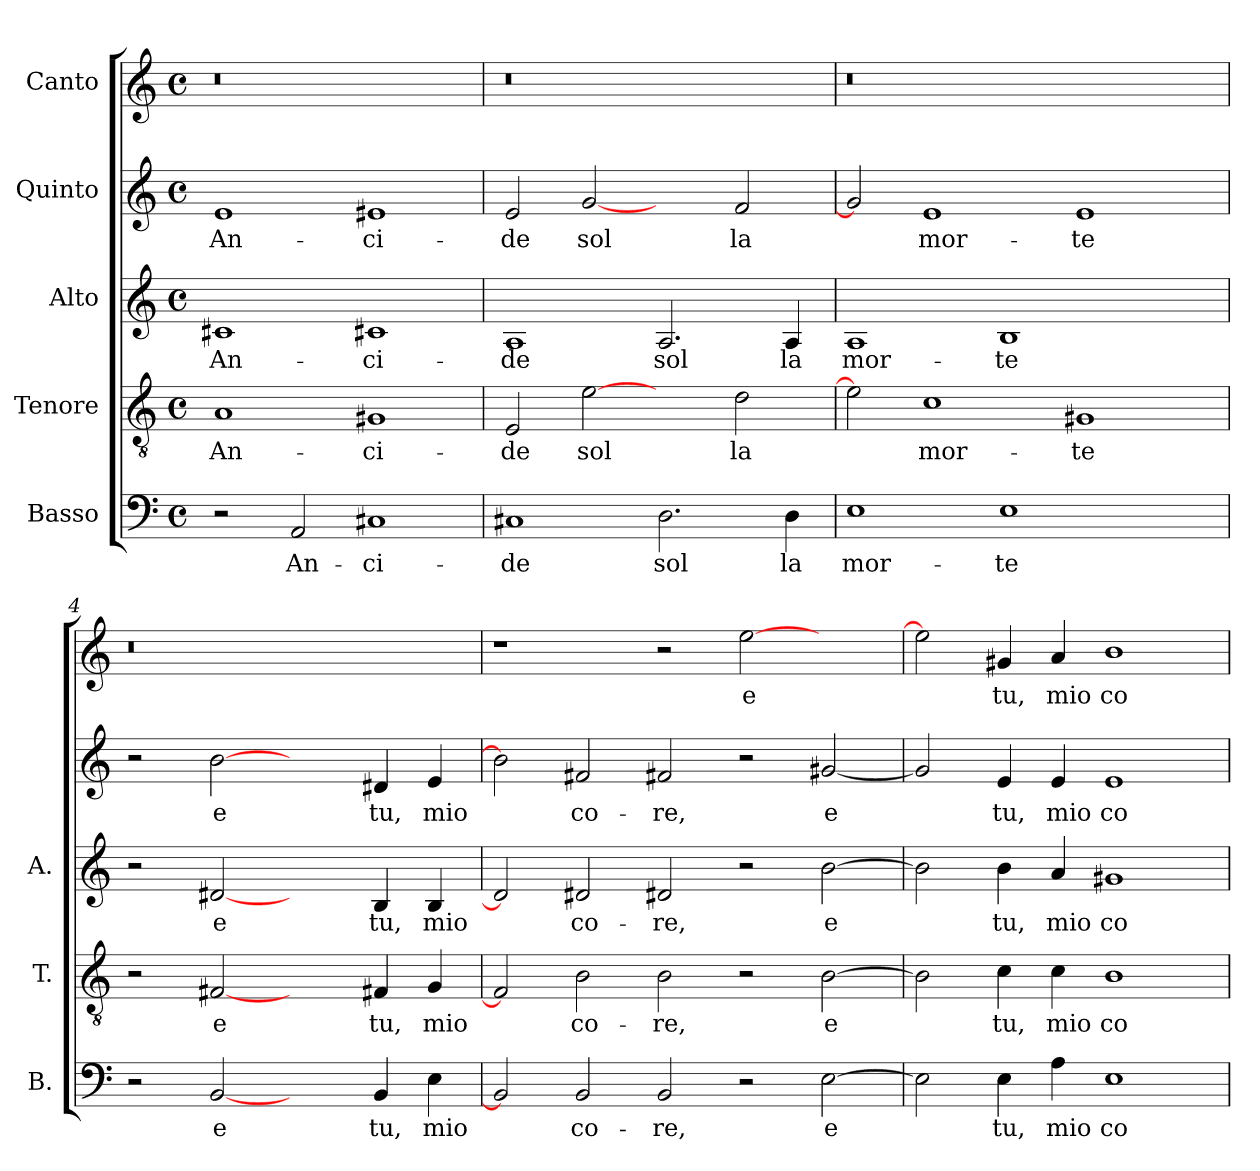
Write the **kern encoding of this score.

**kern	**text	**kern	**text	**kern	**text	**kern	**text	**kern	**text
*part5	*part5	*part4	*part4	*part3	*part3	*part2	*part2	*part1	*part1
*staff5	*staff5	*staff4	*staff4	*staff3	*staff3	*staff2	*staff2	*staff1	*staff1
*I"Basso	*	*I"Tenore	*	*I"Alto	*	*I"Quinto	*	*I"Canto	*
*I'B.	*	*I'T.	*	*I'A.	*	*	*	*	*
*clefF4	*	*clefGv2	*	*clefG2	*	*clefG2	*	*clefG2	*
*k[]	*	*k[]	*	*k[]	*	*k[]	*	*k[]	*
*C:	*	*C:	*	*C:	*	*C:	*	*C:	*
*M4/4	*	*M4/4	*	*M4/4	*	*M4/4	*	*M4/4	*
*met(c)	*	*met(c)	*	*met(c)	*	*met(c)	*	*met(c)	*
=1	=1	=1	=1	=1	=1	=1	=1	=1	=1
!	!	!	!	!	!	!	!	!LO:N:vis=0	!
2r	.	1A/	An-	1c#X/	An-	1e/	An-	1r	.
2AA/	An-	.	.	.	.	.	.	.	.
1C#X/	-ci-	1G#X/	-ci-	1c#X/	-ci-	1e#X/	-ci-	1ryy	.
=2	=2	=2	=2	=2	=2	=2	=2	=2	=2
!	!	!	!	!	!	!	!	!LO:N:vis=0	!
1C#X/	-de	2E/	-de	1A/	-de	2e/	-de	1r	.
.	.	[2e\	sol	.	.	[2g/	sol	.	.
2.D\	sol	2ryy	.	2.A/	sol	2ryy	.	1ryy	.
.	.	2d\	la	.	.	2f/	la	.	.
4D\	la	.	.	4A/	la	.	.	.	.
=3	=3	=3	=3	=3	=3	=3	=3	=3	=3
!	!	!	!	!	!	!	!	!LO:N:vis=0	!
1E\	mor-	2e\]	.	1A/	mor-	2g/]	.	1r	.
.	.	1c\	mor-	.	.	1e/	mor-	.	.
1E\	-te	.	.	1B/	-te	.	.	1ryy	.
.	.	1G#X/	-te	.	.	1e/	-te	.	.
2ryy	.	.	.	2ryy	.	.	.	2ryy	.
=4	=4	=4	=4	=4	=4	=4	=4	=4	=4
!	!	!	!	!	!	!	!	!LO:N:vis=0	!
2r	.	2r	.	2r	.	2r	.	1r	.
[2BB/	e	[2F#X/	e	[2d#X/	e	[2b\	e	.	.
2ryy	.	2ryy	.	2ryy	.	2ryy	.	1ryy	.
4BB/	tu,	4F#X/	tu,	4B/	tu,	4d#X/	tu,	.	.
4E\	mio	4G/	mio	4B/	mio	4e/	mio	.	.
=5	=5	=5	=5	=5	=5	=5	=5	=5	=5
2BB/]	.	2F#/]	.	2d#/]	.	2b\]	.	1r	.
2BB/	co-	2B\	co-	2d#X/	co-	2f#X/	co-	.	.
2BB/	-re,	2B\	-re,	2d#X/	-re,	2f#X/	-re,	2r	.
2r	.	2r	.	2r	.	2r	.	[2ee\	e
[2E\	e	[2B\	e	[2b\	e	[2g#X/	e	2ryy	.
=6	=6	=6	=6	=6	=6	=6	=6	=6	=6
2E\]	.	2B\]	.	2b\]	.	2g#/]	.	2ee\]	.
4E\	tu,	4c\	tu,	4b\	tu,	4e/	tu,	4g#X/	tu,
4A\	mio	4c\	mio	4a/	mio	4e/	mio	4a/	mio
1E\	co-	1B\	co-	1g#X/	co-	1e/	co-	1b\	co-
=	=	=	=	=	=	=	=	=	=
*-	*-	*-	*-	*-	*-	*-	*-	*-	*-
